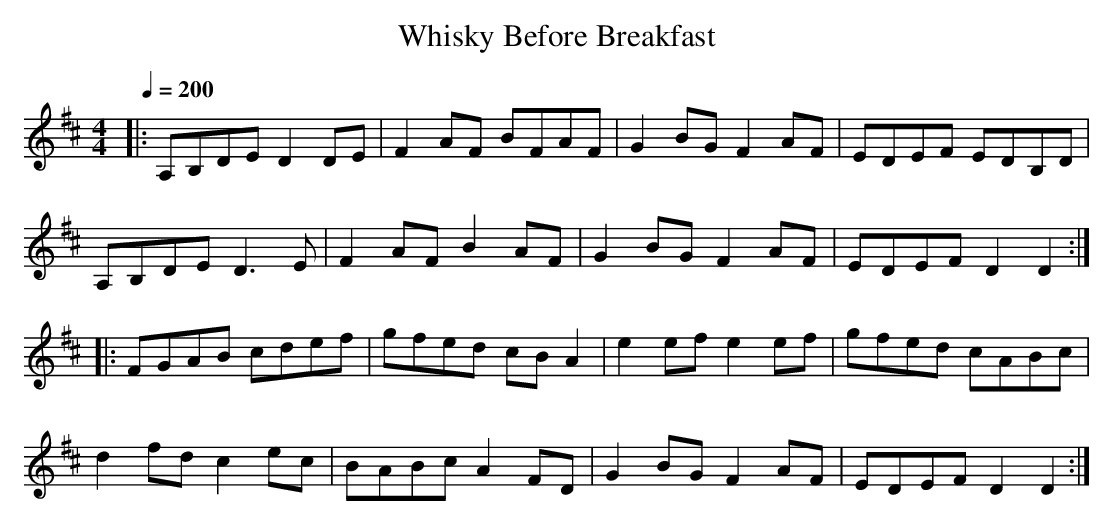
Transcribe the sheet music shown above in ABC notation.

X:1
T:Whisky Before Breakfast
M:4/4
L:1/8
Q:1/4=200
K:D
|:A,B,DE D2DE|F2AF BFAF|G2BG F2AF|EDEF EDB,D|
A,B,DE D3E|F2AF B2AF|G2BG F2AF|EDEF D2D2:|
|:FGAB cdef|gfed cBA2|e2ef e2ef|gfed cABc|
d2fd c2ec|BABc A2FD|G2BG F2AF|EDEF D2D2:|]
